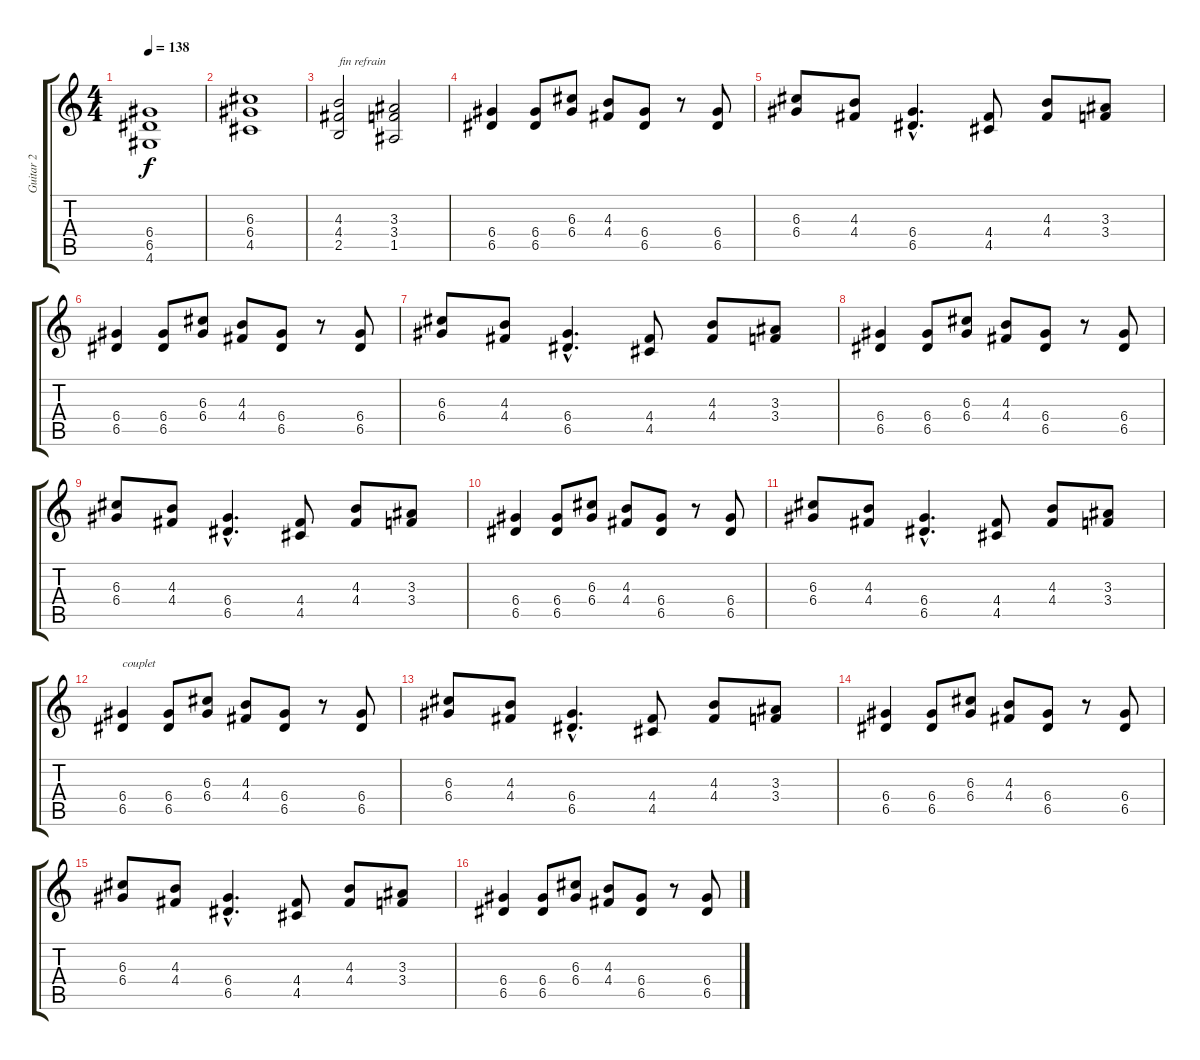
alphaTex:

\track ("Guitar 2" "Guitar 2") {instrument overdrivenguitar}
\staff {score tabs}
\tuning (E4 B3 G3 D3 A2 E2) {hide}
\ts (4 4)
\tempo 138
\clef g2
\ks c
(6.4{t} 6.5{t} 4.6{t}).1{dy f} |
(6.3 6.4 4.5).1 |
(4.3 4.4 2.5).2{txt "fin refrain"} (3.3 3.4 1.5).2 |
(6.4 6.5).4 (6.4 6.5).8 (6.3 6.4).8 (4.3 4.4).8 (6.4 6.5).8 r.8 (6.4 6.5).8 |
(6.3 6.4).8 (4.3 4.4).8 (6.4{hac} 6.5{hac}).4{d} (4.4 4.5).8 (4.3 4.4).8 (3.3 3.4).8 |
(6.4 6.5).4 (6.4 6.5).8 (6.3 6.4).8 (4.3 4.4).8 (6.4 6.5).8 r.8 (6.4 6.5).8 |
(6.3 6.4).8 (4.3 4.4).8 (6.4{hac} 6.5{hac}).4{d} (4.4 4.5).8 (4.3 4.4).8 (3.3 3.4).8 |
(6.4 6.5).4 (6.4 6.5).8 (6.3 6.4).8 (4.3 4.4).8 (6.4 6.5).8 r.8 (6.4 6.5).8 |
(6.3 6.4).8 (4.3 4.4).8 (6.4{hac} 6.5{hac}).4{d} (4.4 4.5).8 (4.3 4.4).8 (3.3 3.4).8 |
(6.4 6.5).4 (6.4 6.5).8 (6.3 6.4).8 (4.3 4.4).8 (6.4 6.5).8 r.8 (6.4 6.5).8 |
(6.3 6.4).8 (4.3 4.4).8 (6.4{hac} 6.5{hac}).4{d} (4.4 4.5).8 (4.3 4.4).8 (3.3 3.4).8 |
(6.4 6.5).4{txt "couplet"} (6.4 6.5).8 (6.3 6.4).8 (4.3 4.4).8 (6.4 6.5).8 r.8 (6.4 6.5).8 |
(6.3 6.4).8 (4.3 4.4).8 (6.4{hac} 6.5{hac}).4{d} (4.4 4.5).8 (4.3 4.4).8 (3.3 3.4).8 |
(6.4 6.5).4 (6.4 6.5).8 (6.3 6.4).8 (4.3 4.4).8 (6.4 6.5).8 r.8 (6.4 6.5).8 |
(6.3 6.4).8 (4.3 4.4).8 (6.4{hac} 6.5{hac}).4{d} (4.4 4.5).8 (4.3 4.4).8 (3.3 3.4).8 |
(6.4 6.5).4 (6.4 6.5).8 (6.3 6.4).8 (4.3 4.4).8 (6.4 6.5).8 r.8 (6.4 6.5).8
